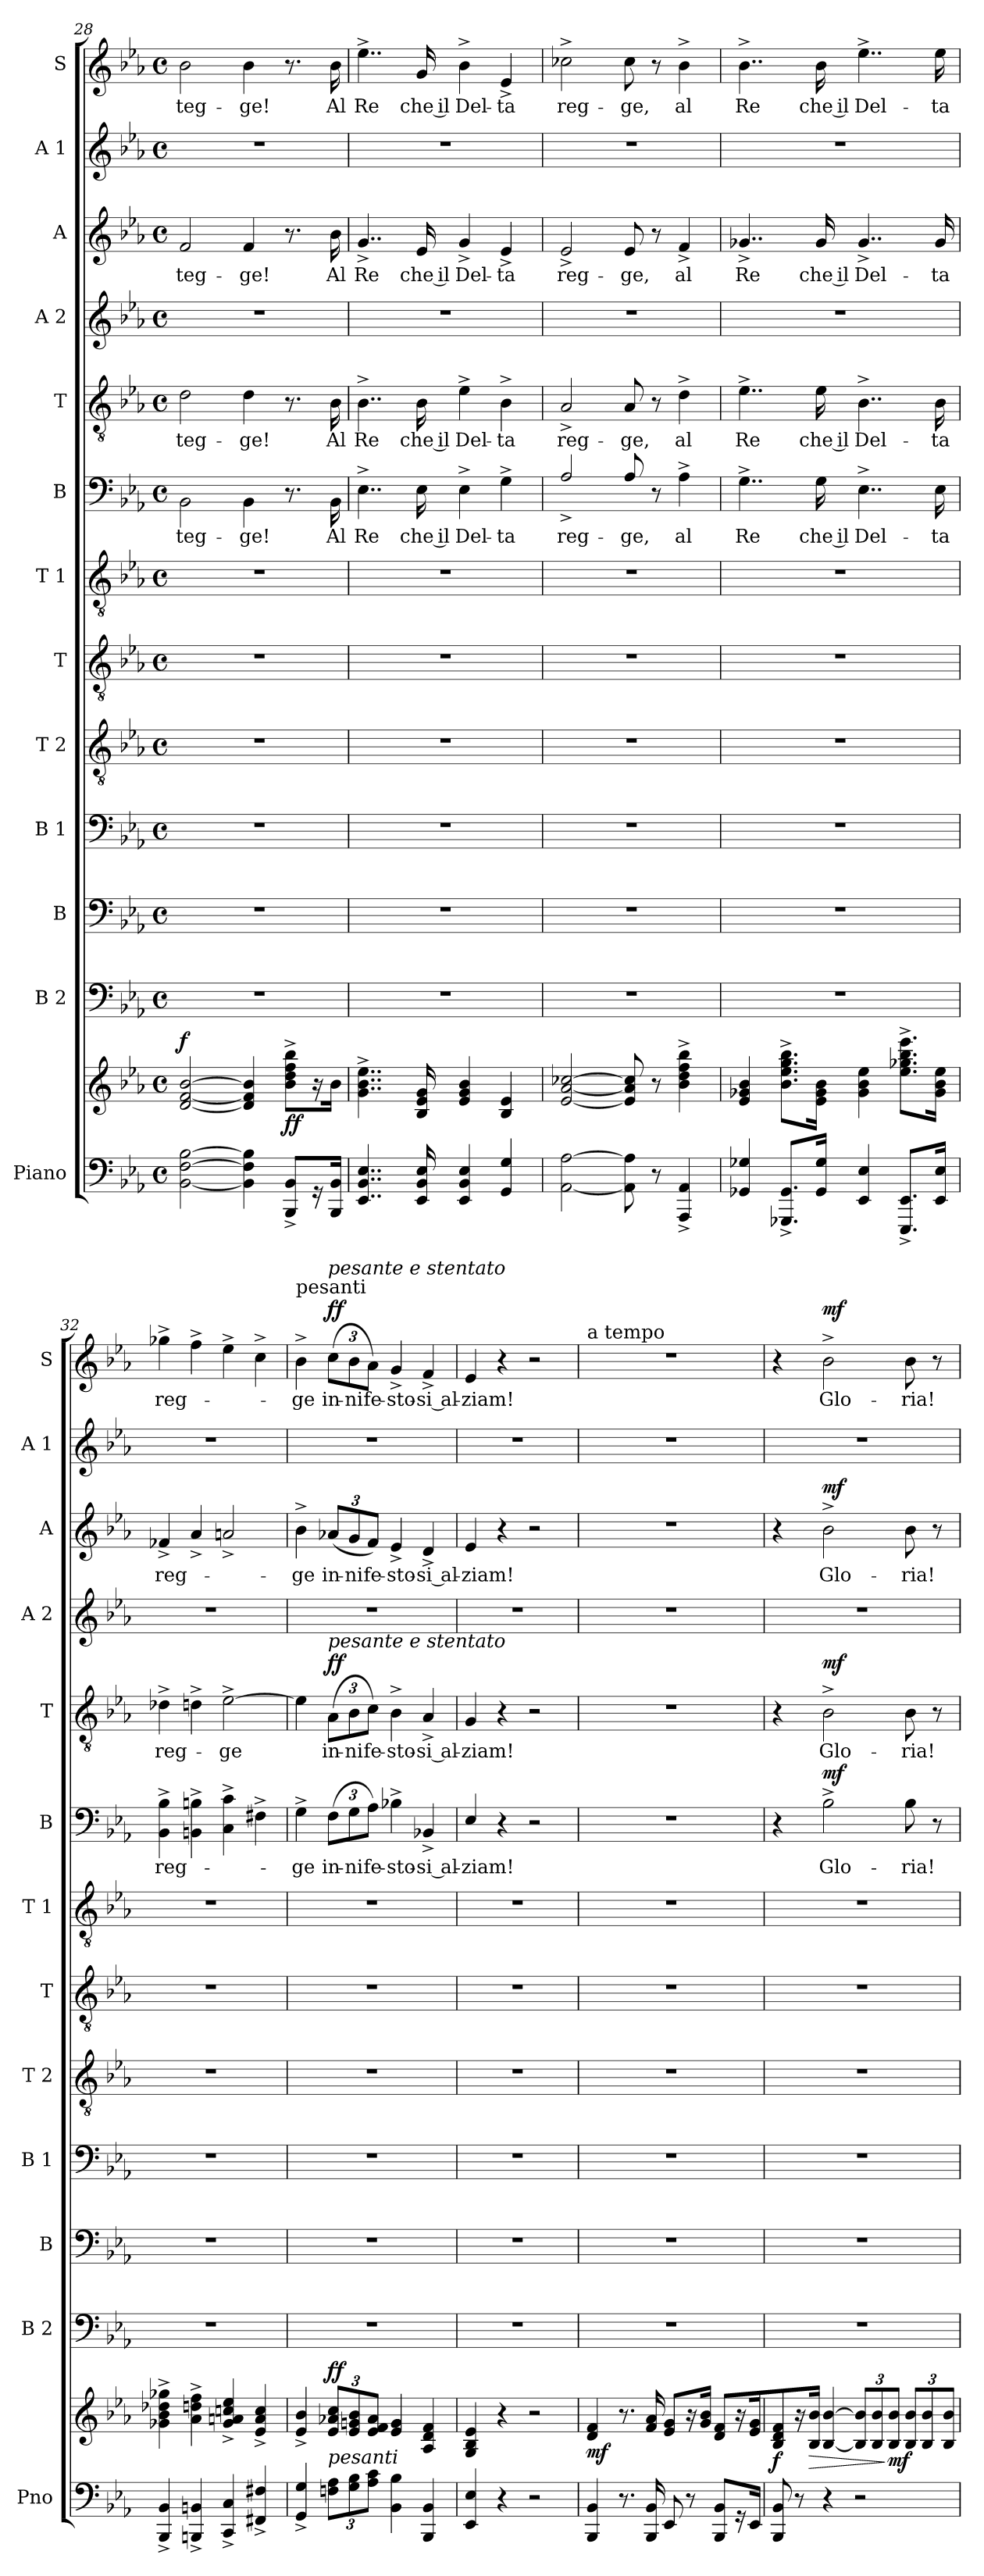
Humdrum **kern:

**kern	**kern	**dynam	**kern	**kern	**kern	**kern	**kern	**kern	**kern	**text	**dynam	**kern	**text	**dynam	**kern	**kern	**text	**dynam	**kern	**kern	**text	**dynam
*part13	*part13	*part13	*part12	*part11	*part10	*part9	*part8	*part7	*part6	*part6	*part6	*part5	*part5	*part5	*part4	*part3	*part3	*part3	*part2	*part1	*part1	*part1
*staff14	*staff13	*staff13/14	*staff12	*staff11	*staff10	*staff9	*staff8	*staff7	*staff6	*staff6	*staff6	*staff5	*staff5	*staff5	*staff4	*staff3	*staff3	*staff3	*staff2	*staff1	*staff1	*staff1
*I"Piano	*	*	*I"B 2	*I"B	*I"B 1	*I"T 2	*I"T	*I"T 1	*I"B	*	*	*I"T	*	*	*I"A 2	*I"A	*	*	*I"A 1	*I"S	*	*
*I'Pno	*	*	*I'B 2	*I'B	*I'B 1	*I'T 2	*I'T	*I'T 1	*I'B	*	*	*I'T	*	*	*I'A 2	*I'A	*	*	*I'A 1	*I'S	*	*
*clefF4	*clefG2	*	*clefF4	*clefF4	*clefF4	*clefGv2	*clefGv2	*clefGv2	*clefF4	*	*	*clefGv2	*	*	*clefG2	*clefG2	*	*	*clefG2	*clefG2	*	*
*k[b-e-a-]	*k[b-e-a-]	*	*k[b-e-a-]	*k[b-e-a-]	*k[b-e-a-]	*k[b-e-a-]	*k[b-e-a-]	*k[b-e-a-]	*k[b-e-a-]	*	*	*k[b-e-a-]	*	*	*k[b-e-a-]	*k[b-e-a-]	*	*	*k[b-e-a-]	*k[b-e-a-]	*	*
*M4/4	*M4/4	*	*M4/4	*M4/4	*M4/4	*M4/4	*M4/4	*M4/4	*M4/4	*	*	*M4/4	*	*	*M4/4	*M4/4	*	*	*M4/4	*M4/4	*	*
*met(c)	*met(c)	*	*met(c)	*met(c)	*met(c)	*met(c)	*met(c)	*met(c)	*met(c)	*	*	*met(c)	*	*	*met(c)	*met(c)	*	*	*met(c)	*met(c)	*	*
=28	=28	=28	=28	=28	=28	=28	=28	=28	=28	=28	=28	=28	=28	=28	=28	=28	=28	=28	=28	=28	=28	=28
!	!	!LO:DY:a	!	!	!	!	!	!	!	!LO:LY:b	!	!	!LO:LY:b	!	!	!	!LO:LY:b	!	!	!	!LO:LY:b	!
[2BB-\ [2F\ [2B-\	[2d/ [2f/ [2b-/	f	1r	1r	1r	1r	1r	1r	2BB-\	-teg-	.	2d\	-teg-	.	1r	2f/	-teg-	.	1r	2b-\	-teg-	.
!	!	!	!	!	!	!	!	!	!	!LO:LY:b	!	!	!LO:LY:b	!	!	!	!LO:LY:b	!	!	!	!LO:LY:b	!
4BB-\] 4F\] 4B-\]	4d/] 4f/] 4b-/]	.	.	.	.	.	.	.	4BB-\	-ge!	.	4d\	-ge!	.	.	4f/	-ge!	.	.	4b-\	-ge!	.
!	!	!LO:DY:b	!	!	!	!	!	!	!	!	!	!	!	!	!	!	!	!	!	!	!	!
8BBB-/^ 8BB-/^L	8b-\^ 8dd\^ 8ff\^ 8bb-\^L	ff	.	.	.	.	.	.	8.r	.	.	8.r	.	.	.	8.r	.	.	.	8.r	.	.
16r	16r	.	.	.	.	.	.	.	.	.	.	.	.	.	.	.	.	.	.	.	.	.
!	!	!	!	!	!	!	!	!	!	!LO:LY:b	!	!	!LO:LY:b	!	!	!	!LO:LY:b	!	!	!	!LO:LY:b	!
16BBB-/ 16BB-/Jk	16b-\Jk	.	.	.	.	.	.	.	16BB-\	Al	.	16B-\	Al	.	.	16b-\	Al	.	.	16b-\	Al	.
=29	=29	=29	=29	=29	=29	=29	=29	=29	=29	=29	=29	=29	=29	=29	=29	=29	=29	=29	=29	=29	=29	=29
!	!	!	!	!	!	!	!	!	!	!LO:LY:b	!	!	!LO:LY:b	!	!	!	!LO:LY:b	!	!	!	!LO:LY:b	!
4..EE-/ 4..BB-/ 4..E-/	4..g\^ 4..b-\^ 4..ee-\^	.	1r	1r	1r	1r	1r	1r	4..E-^\	Re	.	4..B-^\	Re	.	1r	4..g^/	Re	.	1r	4..ee-^\	Re	.
!	!	!	!	!	!	!	!	!	!	!LO:LY:b	!	!	!LO:LY:b	!	!	!	!LO:LY:b	!	!	!	!LO:LY:b	!
16EE-/ 16BB-/ 16E-/	16B-/ 16e-/ 16g/	.	.	.	.	.	.	.	16E-\	che il	.	16B-\	che il	.	.	16e-/	che il	.	.	16g/	che il	.
!	!	!	!	!	!	!	!	!	!	!LO:LY:b	!	!	!LO:LY:b	!	!	!	!LO:LY:b	!	!	!	!LO:LY:b	!
4EE-/ 4BB-/ 4E-/	4e-/ 4g/ 4b-/	.	.	.	.	.	.	.	4E-^\	Del-	.	4e-^\	Del-	.	.	4g^/	Del-	.	.	4b-^\	Del-	.
!	!	!	!	!	!	!	!	!	!	!LO:LY:b	!	!	!LO:LY:b	!	!	!	!LO:LY:b	!	!	!	!LO:LY:b	!
4GG/ 4G/	4B-/ 4e-/	.	.	.	.	.	.	.	4G^\	-ta	.	4B-^\	-ta	.	.	4e-^/	-ta	.	.	4e-^/	-ta	.
!!LO:PB:g=z
=30	=30	=30	=30	=30	=30	=30	=30	=30	=30	=30	=30	=30	=30	=30	=30	=30	=30	=30	=30	=30	=30	=30
!	!	!	!	!	!	!	!	!	!	!LO:LY:b	!	!	!LO:LY:b	!	!	!	!LO:LY:b	!	!	!	!LO:LY:b	!
[2AA-\ [2A-\	[2e-/ [2a-/ [2cc-X/	.	1r	1r	1r	1r	1r	1r	2A-^/	reg-	.	2A-^/	reg-	.	1r	2e-^/	reg-	.	1r	2cc-X^\	reg-	.
!	!	!	!	!	!	!	!	!	!	!LO:LY:b	!	!	!LO:LY:b	!	!	!	!LO:LY:b	!	!	!	!LO:LY:b	!
8AA-\] 8A-\]	8e-/] 8a-/] 8cc-/]	.	.	.	.	.	.	.	8A-/	-ge,	.	8A-/	-ge,	.	.	8e-/	-ge,	.	.	8cc-\	-ge,	.
8r	8r	.	.	.	.	.	.	.	8r	.	.	8r	.	.	.	8r	.	.	.	8r	.	.
!	!	!	!	!	!	!	!	!	!	!LO:LY:b	!	!	!LO:LY:b	!	!	!	!LO:LY:b	!	!	!	!LO:LY:b	!
4AAA-/^ 4AA-/^	4b-\^ 4dd\^ 4ff\^ 4bb-\^	.	.	.	.	.	.	.	4A-^\	al	.	4d^\	al	.	.	4f^/	al	.	.	4b-^\	al	.
=31	=31	=31	=31	=31	=31	=31	=31	=31	=31	=31	=31	=31	=31	=31	=31	=31	=31	=31	=31	=31	=31	=31
!	!	!	!	!	!	!	!	!	!	!LO:LY:b	!	!	!LO:LY:b	!	!	!	!LO:LY:b	!	!	!	!LO:LY:b	!
4GG-X/ 4G-X/	4e-/ 4g-X/ 4b-/	.	1r	1r	1r	1r	1r	1r	4..G^\	Re	.	4..e-^\	Re	.	1r	4..g-X^/	Re	.	1r	4..b-^\	Re	.
8.GGG-X/^ 8.GG-/^L	8.b-\^ 8.ee-\^ 8.gg\^ 8.bb-\^L	.	.	.	.	.	.	.	.	.	.	.	.	.	.	.	.	.	.	.	.	.
!	!	!	!	!	!	!	!	!	!	!LO:LY:b	!	!	!LO:LY:b	!	!	!	!LO:LY:b	!	!	!	!LO:LY:b	!
16GG-/ 16G-/Jk	16e-\ 16g-\ 16b-\Jk	.	.	.	.	.	.	.	16G\	che il	.	16e-\	che il	.	.	16g-/	che il	.	.	16b-\	che il	.
!	!	!	!	!	!	!	!	!	!	!LO:LY:b	!	!	!LO:LY:b	!	!	!	!LO:LY:b	!	!	!	!LO:LY:b	!
4EE-/ 4E-/	4g-\ 4b-\ 4ee-\	.	.	.	.	.	.	.	4..E-^\	Del-	.	4..B-^\	Del-	.	.	4..g-^/	Del-	.	.	4..ee-^\	Del-	.
8.EEE-/^ 8.EE-/^L	8.ee-\^ 8.gg-X\^ 8.bb-\^ 8.eee-\^L	.	.	.	.	.	.	.	.	.	.	.	.	.	.	.	.	.	.	.	.	.
!	!	!	!	!	!	!	!	!	!	!LO:LY:b	!	!	!LO:LY:b	!	!	!	!LO:LY:b	!	!	!	!LO:LY:b	!
16EE-/ 16E-/Jk	16g-\ 16b-\ 16ee-\Jk	.	.	.	.	.	.	.	16E-\	-ta	.	16B-\	-ta	.	.	16g-/	-ta	.	.	16ee-\	-ta	.
=32	=32	=32	=32	=32	=32	=32	=32	=32	=32	=32	=32	=32	=32	=32	=32	=32	=32	=32	=32	=32	=32	=32
!	!	!	!	!	!	!	!	!	!	!LO:LY:b	!	!	!LO:LY:b	!	!	!	!LO:LY:b	!	!	!	!LO:LY:b	!
4BBB-/^ 4BB-/^	4g-X\^ 4b-\^ 4dd-X\^ 4gg-X\^	.	1r	1r	1r	1r	1r	1r	4BB-\^ 4B-\^	reg-	.	4d-X^\	reg-	.	1r	4f-X^/	reg-	.	1r	4gg-X^\	reg-	.
4BBBn/^ 4BBn/^	4a-\^ 4ddn\^ 4ff\^	.	.	.	.	.	.	.	4BBn\^ 4Bn\^	.	.	4dn^\	.	.	.	4a-^/	.	.	.	4ff^\	.	.
!	!	!	!	!	!	!	!	!	!	!	!	!	!LO:LY:b	!	!	!	!	!	!	!	!	!
4CC/^ 4C/^	4g-/^ 4an/^ 4ccn/^ 4ee-/^	.	.	.	.	.	.	.	4C\^ 4c\^	.	.	[2e-^\	-ge	.	.	2an^/	.	.	.	4ee-^\	.	.
4FF#X/^ 4F#X/^	4e-/^ 4a/^ 4cc/^	.	.	.	.	.	.	.	4F#X^\	.	.	.	.	.	.	.	.	.	.	4cc^\	.	.
=33	=33	=33	=33	=33	=33	=33	=33	=33	=33	=33	=33	=33	=33	=33	=33	=33	=33	=33	=33	=33	=33	=33
!	!	!	!	!	!	!	!	!	!	!	!	!	!	!	!	!	!	!	!	!LO:TX:a:t=pesanti	!	!
!	!	!	!	!	!	!	!	!	!	!LO:LY:b	!	!	!	!	!	!	!LO:LY:b	!	!	!	!LO:LY:b	!
4GG/^ 4G/^	4e-/^ 4b-/^	.	1r	1r	1r	1r	1r	1r	4G^\	-ge	.	4e-\]	.	.	1r	4b-^\	-ge	.	1r	4b-^\	-ge	.
*Xbrackettup	*Xbrackettup	*	*	*	*	*	*	*	*Xbrackettup	*	*	*	*	*	*	*	*	*	*	*	*	*
!	!	!	!	!	!	!	!	!	!	!LO:LY:b	!	!	!	!	!	!	!	!	!	!	!	!
*	*	*	*	*	*	*	*	*	*	*	*	*Xbrackettup	*	*	*	*	*	*	*	*	*	*
!	!	!	!	!	!	!	!	!	!	!	!	!	!LO:LY:b	!	!	!	!	!	!	!	!	!
*	*	*	*	*	*	*	*	*	*	*	*	*	*	*	*	*Xbrackettup	*	*	*	*	*	*
!	!	!	!	!	!	!	!	!	!	!	!	!	!	!	!	!	!LO:LY:b	!	!	!	!	!
*	*	*	*	*	*	*	*	*	*	*	*	*	*	*	*	*	*	*	*	*Xbrackettup	*	*
!	!	!	!	!	!	!	!	!	!	!	!	!	!	!	!	!	!	!	!	!LO:TX:a:i:t=pesante e stentato	!	!
!	!	!	!	!	!	!	!	!	!	!	!	!LO:TX:a:i:t=pesante e stentato	!	!	!	!	!	!	!	!	!	!
!LO:TX:a:i:t=pesanti	!	!	!	!	!	!	!	!	!	!	!	!	!	!	!	!	!	!	!	!	!	!
!	!	!LO:DY:a	!	!	!	!	!	!	!	!	!	!	!	!LO:DY:a	!	!	!	!	!	!	!LO:LY:b	!LO:DY:a
12Fn\ 12A-\L	12e-/ 12a-X/ 12cc/L	ff	.	.	.	.	.	.	(>12F\L	in-	.	(>12A-\L	in-	ff	.	(<12a-X/L	in-	.	.	(>12cc\L	in-	ff
!	!	!	!	!	!	!	!	!	!	!LO:LY:b	!	!	!LO:LY:b	!	!	!	!LO:LY:b	!	!	!	!LO:LY:b	!
12G\ 12B-\	12e-/ 12gn/ 12b-/	.	.	.	.	.	.	.	12G\	-ni	.	12B-\	-ni	.	.	12g/	-ni	.	.	12b-\	-ni	.
!	!	!	!	!	!	!	!	!	!	!LO:LY:b	!	!	!LO:LY:b	!	!	!	!LO:LY:b	!	!	!	!LO:LY:b	!
12A-\ 12c\J	12e-/ 12f/ 12a-/J	.	.	.	.	.	.	.	12A-\J)	fe-	.	12c\J)	fe-	.	.	12f/J)	fe-	.	.	12a-\J)	fe-	.
!	!	!	!	!	!	!	!	!	!	!LO:LY:b	!	!	!LO:LY:b	!	!	!	!LO:LY:b	!	!	!	!LO:LY:b	!
4BB-\ 4B-\	4e-/ 4g/	.	.	.	.	.	.	.	4B-X^\	-sto-	.	4B-^\	-sto-	.	.	4e-^/	-sto-	.	.	4g^/	-sto-	.
!	!	!	!	!	!	!	!	!	!	!LO:LY:b	!	!	!LO:LY:b	!	!	!	!LO:LY:b	!	!	!	!LO:LY:b	!
4BBB-/ 4BB-/	4A-/ 4d/ 4f/	.	.	.	.	.	.	.	4BB-X^/	-si al-	.	4A-^/	-si al-	.	.	4d^/	-si al-	.	.	4f^/	-si al-	.
=34	=34	=34	=34	=34	=34	=34	=34	=34	=34	=34	=34	=34	=34	=34	=34	=34	=34	=34	=34	=34	=34	=34
!	!	!	!	!	!	!	!	!	!	!LO:LY:b	!	!	!LO:LY:b	!	!	!	!LO:LY:b	!	!	!	!LO:LY:b	!
4EE-/ 4E-/	4G/ 4B-/ 4e-/	.	1r	1r	1r	1r	1r	1r	4E-/	-ziam!	.	4G/	-ziam!	.	1r	4e-/	-ziam!	.	1r	4e-/	-ziam!	.
4r	4r	.	.	.	.	.	.	.	4r	.	.	4r	.	.	.	4r	.	.	.	4r	.	.
2r	2r	.	.	.	.	.	.	.	2r	.	.	2r	.	.	.	2r	.	.	.	2r	.	.
!!LO:LB:g=z
=35	=35	=35	=35	=35	=35	=35	=35	=35	=35	=35	=35	=35	=35	=35	=35	=35	=35	=35	=35	=35	=35	=35
!	!	!	!	!	!	!	!	!	!	!	!	!	!	!	!	!	!	!	!	!LO:TX:a:t=a tempo	!	!
!	!	!LO:DY:b	!	!	!	!	!	!	!	!	!	!	!	!	!	!	!	!	!	!	!	!
4BBB-/ 4BB-/	4d/ 4f/	mf	1r	1r	1r	1r	1r	1r	1r	.	.	1r	.	.	1r	1r	.	.	1r	1r	.	.
8.r	8.r	.	.	.	.	.	.	.	.	.	.	.	.	.	.	.	.	.	.	.	.	.
16BBB-/ 16BB-/	16f/ 16a-/	.	.	.	.	.	.	.	.	.	.	.	.	.	.	.	.	.	.	.	.	.
8EE-/	8e-/ 8g/L	.	.	.	.	.	.	.	.	.	.	.	.	.	.	.	.	.	.	.	.	.
8r	16r	.	.	.	.	.	.	.	.	.	.	.	.	.	.	.	.	.	.	.	.	.
.	16g/ 16b-/Jk	.	.	.	.	.	.	.	.	.	.	.	.	.	.	.	.	.	.	.	.	.
8BBB-/ 8BB-/L	8d/ 8f/L	.	.	.	.	.	.	.	.	.	.	.	.	.	.	.	.	.	.	.	.	.
16r	16r	.	.	.	.	.	.	.	.	.	.	.	.	.	.	.	.	.	.	.	.	.
16EE-/Jk	16e-/ 16g/K	.	.	.	.	.	.	.	.	.	.	.	.	.	.	.	.	.	.	.	.	.
=36	=36	=36	=36	=36	=36	=36	=36	=36	=36	=36	=36	=36	=36	=36	=36	=36	=36	=36	=36	=36	=36	=36
!	!	!LO:DY:b	!	!	!	!	!	!	!	!	!	!	!	!	!	!	!	!	!	!	!	!
8BBB-/ 8BB-/	8B-/ 8d/ 8f/	f	1r	1r	1r	1r	1r	1r	4r	.	.	4r	.	.	1r	4r	.	.	1r	4r	.	.
8r	16r	.	.	.	.	.	.	.	.	.	.	.	.	.	.	.	.	.	.	.	.	.
!	!	!LO:HP:b	!	!	!	!	!	!	!	!	!	!	!	!	!	!	!	!	!	!	!	!
.	16B-/ 16b-/Jk	>	.	.	.	.	.	.	.	.	.	.	.	.	.	.	.	.	.	.	.	.
!	!	!	!	!	!	!	!	!	!	!LO:LY:b	!LO:DY:a	!	!LO:LY:b	!LO:DY:a	!	!	!LO:LY:b	!LO:DY:a	!	!	!LO:LY:b	!LO:DY:a
4r	[4B-/ [4b-/	.	.	.	.	.	.	.	2B-^\	Glo-	mf	2B-^\	Glo-	mf	.	2b-^\	Glo-	mf	.	2b-^\	Glo-	mf
2r	12B-/] 12b-/]L	.	.	.	.	.	.	.	.	.	.	.	.	.	.	.	.	.	.	.	.	.
.	12B-/ 12b-/	.	.	.	.	.	.	.	.	.	.	.	.	.	.	.	.	.	.	.	.	.
!	!	!LO:DY:n=1:b	!	!	!	!	!	!	!	!	!	!	!	!	!	!	!	!	!	!	!	!
.	12B-/ 12b-/J	] mf	.	.	.	.	.	.	.	.	.	.	.	.	.	.	.	.	.	.	.	.
!	!	!	!	!	!	!	!	!	!	!LO:LY:b	!	!	!LO:LY:b	!	!	!	!LO:LY:b	!	!	!	!LO:LY:b	!
.	12B-/ 12b-/L	.	.	.	.	.	.	.	8B-\	-ria!	.	8B-\	-ria!	.	.	8b-\	-ria!	.	.	8b-\	-ria!	.
.	12B-/ 12b-/	.	.	.	.	.	.	.	.	.	.	.	.	.	.	.	.	.	.	.	.	.
.	.	.	.	.	.	.	.	.	8r	.	.	8r	.	.	.	8r	.	.	.	8r	.	.
.	12B-/ 12b-/J	.	.	.	.	.	.	.	.	.	.	.	.	.	.	.	.	.	.	.	.	.
=	=	=	=	=	=	=	=	=	=	=	=	=	=	=	=	=	=	=	=	=	=	=
*-	*-	*-	*-	*-	*-	*-	*-	*-	*-	*-	*-	*-	*-	*-	*-	*-	*-	*-	*-	*-	*-	*-
